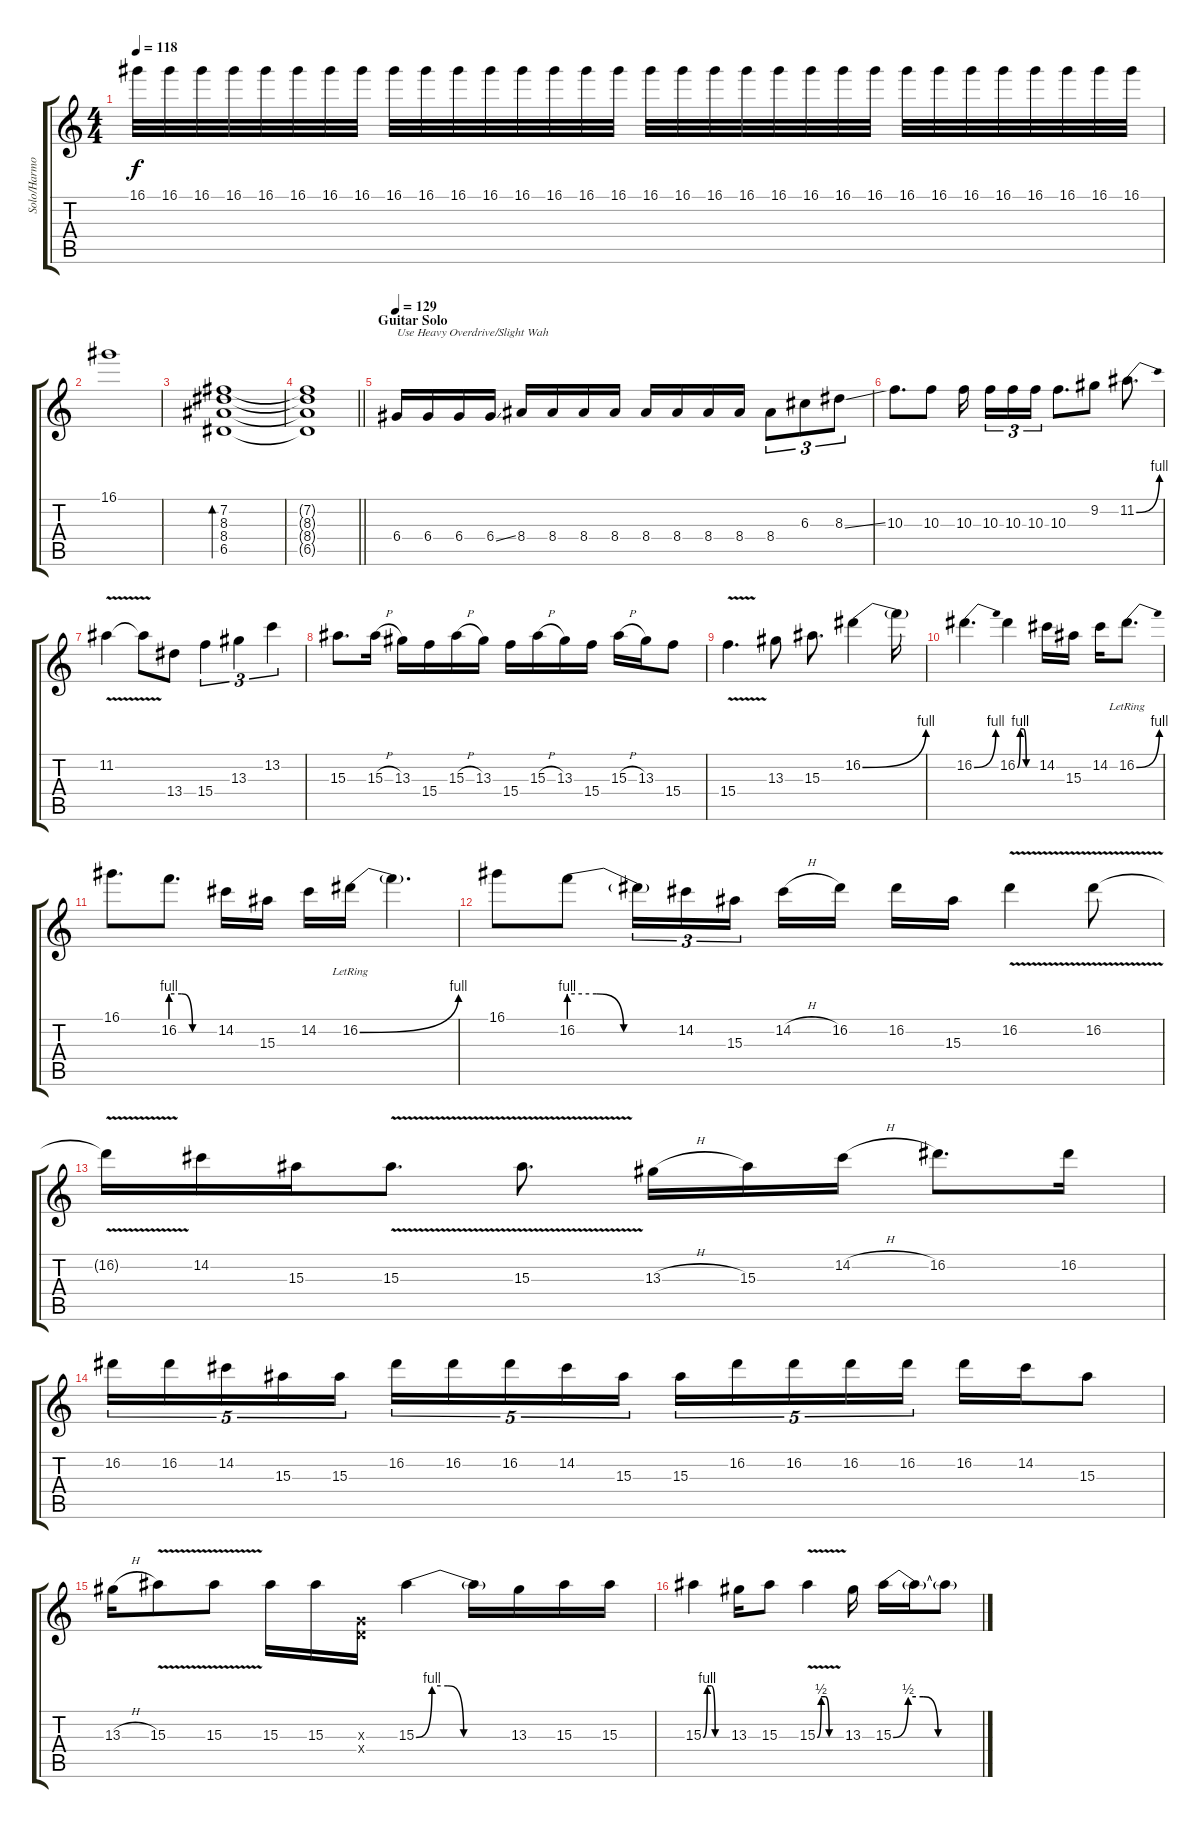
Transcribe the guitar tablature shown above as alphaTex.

\track ("Solo/Harmony Guitar" "Solo/Harmo") {instrument overdrivenguitar}
\staff {score tabs}
\tuning (E4 B3 G3 D3 A2 E2) {hide}
\ts (4 4)
\tempo 118
\clef g2
\ks c
16.1.32{dy f} 16.1.32 16.1.32 16.1.32 16.1.32 16.1.32 16.1.32 16.1.32 16.1.32 16.1.32 16.1.32 16.1.32 16.1.32 16.1.32 16.1.32 16.1.32 16.1.32 16.1.32 16.1.32 16.1.32 16.1.32 16.1.32 16.1.32 16.1.32 16.1.32 16.1.32 16.1.32 16.1.32 16.1.32 16.1.32 16.1.32 16.1.32 |
16.1.1 |
(7.2 8.3 8.4 6.5).1{bd 240} |
\barLineRight lightlight
(7.2{t} 8.3{t} 8.4{t} 6.5{t}).1 |
\section ("" "Guitar Solo")
\tempo 129
6.4.16{txt "Use Heavy Overdrive/Slight Wah" volume 16 instrument overdrivenguitar} 6.4.16 6.4.16 6.4{ss}.16 8.4.16 8.4.16 8.4.16 8.4.16 8.4.16 8.4.16 8.4.16 8.4.16 8.4.8{tu (3 2)} 6.3.8{tu (3 2)} 8.3{ss}.8{tu (3 2)} |
10.3.8{d} 10.3.8 10.3.16{beam splitsecondary} 10.3.16{tu (3 2)} 10.3.16{tu (3 2)} 10.3.16{tu (3 2)} 10.3.8{d} 9.2.8 11.2{be (bend 0 0 60 4)}.8{d} |
11.2{v}.4 11.2{t}.8 13.4.8 15.4.4{tu (3 2)} 13.3.4{tu (3 2)} 13.2.4{tu (3 2)} |
15.3.8{d} 15.3{h}.16 13.3.16 15.4.16 15.3{h}.16 13.3.16 15.4.16 15.3{h}.16 13.3.16 15.4.16 15.3{h}.16 13.3.16 15.4.8 |
15.4{v}.4{d} 13.3.8 15.3.8{d} 16.2{be (bend 0 0 60 4)}.4 16.2{t}.16 |
16.2{be (bend 0 0 60 4)}.4{d} 16.2{be (custom 0 0 10 4 20 4 30 0 60 0)}.4 14.2.16 15.3.16 14.2.16 16.2{be (bend 0 0 60 4) lr}.8{d} |
16.1.8{d} 16.2{be (custom 0 4 15 4 30 0 60 0)}.8{d} 14.2.16 15.3.16 14.2.16 16.2{be (bend 0 0 60 4) lr}.16 16.2{t}.4{d} |
16.1.8 16.2{be (custom 0 4 15 4 30 0 60 0)}.8 16.2{t}.16{tu (3 2)} 14.2.16{tu (3 2)} 15.3.16{tu (3 2) beam splitsecondary} 14.2{h}.16 16.2.16 16.2.16 15.3.16 16.2{v}.4 16.2{v}.8 |
16.2{t}.16 14.2.16 15.3.16 15.3{v}.8{d} 15.3{v}.8{d} 13.3{h}.16 15.3.16 14.2{h}.16 16.2.8{d} 16.2.16 |
16.2.16{tu (5 4)} 16.2.16{tu (5 4)} 14.2.16{tu (5 4)} 15.3.16{tu (5 4)} 15.3.16{tu (5 4)} 16.2.16{tu (5 4)} 16.2.16{tu (5 4)} 16.2.16{tu (5 4)} 14.2.16{tu (5 4)} 15.3.16{tu (5 4)} 15.3.16{tu (5 4)} 16.2.16{tu (5 4)} 16.2.16{tu (5 4)} 16.2.16{tu (5 4)} 16.2.16{tu (5 4)} 16.2.16 14.2.16 15.3.8 |
13.3{h}.16 15.3{v}.8 15.3{v}.8 15.3.16 15.3.16 (0.3{x} 0.4{x}).16 15.3{be (custom 0 0 10 4 20 4 30 0 60 0)}.4 15.3{t}.16 13.3.16 15.3.16 15.3.16 |
15.3{be (custom 0 0 10 4 20 4 30 0 60 0)}.4 13.3.16 15.3.8 15.3{be (custom 0 0 10 2 20 2 30 0 60 0) v}.4 13.3.16 15.3{be (custom 0 0 10 2 20 2 30 0 60 0)}.16 15.3{t}.16 15.3{t}.8
